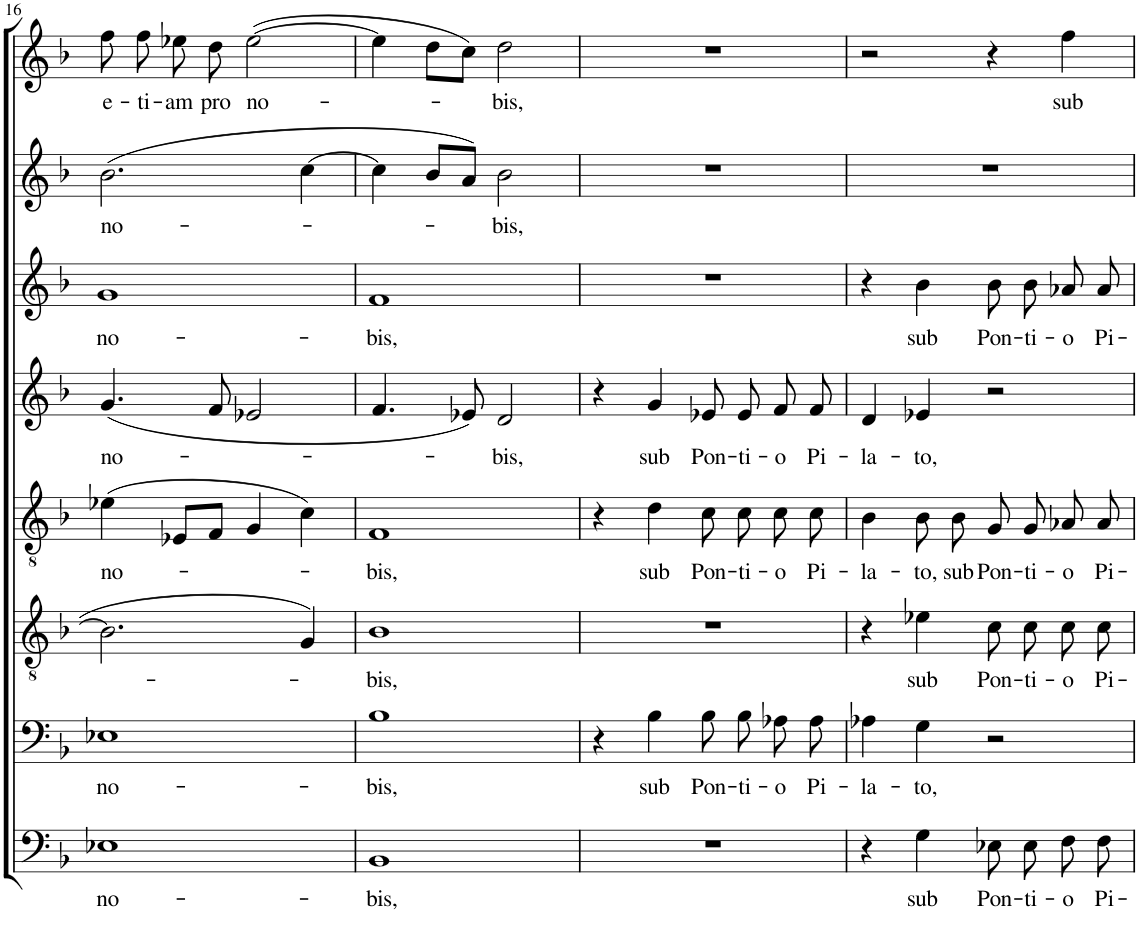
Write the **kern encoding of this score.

**kern	**text	**kern	**text	**kern	**text	**kern	**text	**kern	**text	**kern	**text	**kern	**text	**kern	**text
*part8	*part8	*part7	*part7	*part6	*part6	*part5	*part5	*part4	*part4	*part3	*part3	*part2	*part2	*part1	*part1
*staff8	*staff8	*staff7	*staff7	*staff6	*staff6	*staff5	*staff5	*staff4	*staff4	*staff3	*staff3	*staff2	*staff2	*staff1	*staff1
*I"Bassi II	*	*I"Bassi I	*	*I"Tenori II	*	*I"Tenori I	*	*I"Contralti II	*	*I"Contralti I	*	*I"Soprani II	*	*I"Soprani I	*
!!LO:PB:g=z
*clefF4	*	*clefF4	*	*clefGv2	*	*clefGv2	*	*clefG2	*	*clefG2	*	*clefG2	*	*clefG2	*
*k[b-]	*	*k[b-]	*	*k[b-]	*	*k[b-]	*	*k[b-]	*	*k[b-]	*	*k[b-]	*	*k[b-]	*
*F:	*	*F:	*	*F:	*	*F:	*	*F:	*	*F:	*	*F:	*	*F:	*
*M2/2	*	*M2/2	*	*M2/2	*	*M2/2	*	*M2/2	*	*M2/2	*	*M2/2	*	*M2/2	*
*met(c|)	*	*met(c|)	*	*met(c|)	*	*met(c|)	*	*met(c|)	*	*met(c|)	*	*met(c|)	*	*met(c|)	*
=16	=16	=16	=16	=16	=16	=16	=16	=16	=16	=16	=16	=16	=16	=16	=16
!	!LO:LY:b	!	!LO:LY:b	!	!	!	!LO:LY:b	!	!LO:LY:b	!	!LO:LY:b	!	!LO:LY:b	!	!LO:LY:b
1E-X	no-	1E-X	no-	2.B-\]	.	(4e-X\	no-	(4.g/	no-	1g	no-	(2.b-\	no-	8ff\	e-
!	!	!	!	!	!	!	!	!	!	!	!	!	!	!	!LO:LY:b
.	.	.	.	.	.	.	.	.	.	.	.	.	.	8ff\	-ti-
!	!	!	!	!	!	!	!	!	!	!	!	!	!	!	!LO:LY:b
.	.	.	.	.	.	8E-X/L	.	.	.	.	.	.	.	8ee-X\	-am
!	!	!	!	!	!	!	!	!	!	!	!	!	!	!	!LO:LY:b
.	.	.	.	.	.	8F/J	.	8f/	.	.	.	.	.	8dd\	pro
!	!	!	!	!	!	!	!	!	!	!	!	!	!	!	!LO:LY:b
.	.	.	.	.	.	4G/	.	2e-X/	.	.	.	.	.	([2ee-\	no-
.	.	.	.	4G/	.	4c\)	.	.	.	.	.	[4cc\	.	.	.
=17	=17	=17	=17	=17	=17	=17	=17	=17	=17	=17	=17	=17	=17	=17	=17
!	!LO:LY:b	!	!LO:LY:b	!	!LO:LY:b	!	!LO:LY:b	!	!	!	!LO:LY:b	!	!	!	!
1BB-	-bis,	1B-	-bis,	1B-	-bis,	1F	-bis,	4.f/	.	1f	-bis,	4cc\]	.	4ee-\]	.
.	.	.	.	.	.	.	.	.	.	.	.	8b-/L	.	8dd\L	.
.	.	.	.	.	.	.	.	8e-X/)	.	.	.	8a/J)	.	8cc\J)	.
!	!	!	!	!	!	!	!	!	!LO:LY:b	!	!	!	!LO:LY:b	!	!LO:LY:b
.	.	.	.	.	.	.	.	2d/	-bis,	.	.	2b-\	-bis,	2dd\	-bis,
=18	=18	=18	=18	=18	=18	=18	=18	=18	=18	=18	=18	=18	=18	=18	=18
1r	.	4r	.	1r	.	4r	.	4r	.	1r	.	1r	.	1r	.
!	!	!	!LO:LY:b	!	!	!	!LO:LY:b	!	!LO:LY:b	!	!	!	!	!	!
.	.	4B-\	sub	.	.	4d\	sub	4g/	sub	.	.	.	.	.	.
!	!	!	!LO:LY:b	!	!	!	!LO:LY:b	!	!LO:LY:b	!	!	!	!	!	!
.	.	8B-\L	Pon-	.	.	8c\	Pon-	8e-X/L	Pon-	.	.	.	.	.	.
!	!	!	!LO:LY:b	!	!	!	!LO:LY:b	!	!LO:LY:b	!	!	!	!	!	!
.	.	8B-\	-ti-	.	.	8c\	-ti-	8e-/	-ti-	.	.	.	.	.	.
!	!	!	!LO:LY:b	!	!	!	!LO:LY:b	!	!LO:LY:b	!	!	!	!	!	!
.	.	8A-X\	-o	.	.	8c\	-o	8f/	-o	.	.	.	.	.	.
!	!	!	!LO:LY:b	!	!	!	!LO:LY:b	!	!LO:LY:b	!	!	!	!	!	!
.	.	8A-\J	Pi-	.	.	8c\	Pi-	8f/J	Pi-	.	.	.	.	.	.
=19	=19	=19	=19	=19	=19	=19	=19	=19	=19	=19	=19	=19	=19	=19	=19
!	!	!	!LO:LY:b	!	!	!	!LO:LY:b	!	!LO:LY:b	!	!	!	!	!	!
4r	.	4A-X\	-la-	4r	.	4B-\	-la-	4d/	-la-	4r	.	1r	.	2r	.
!	!LO:LY:b	!	!LO:LY:b	!	!LO:LY:b	!	!LO:LY:b	!	!LO:LY:b	!	!LO:LY:b	!	!	!	!
4G\	sub	4G\	-to,	4e-X\	sub	8B-\	-to,	4e-X/	-to,	4b-\	sub	.	.	.	.
!	!	!	!	!	!	!	!LO:LY:b	!	!	!	!	!	!	!	!
.	.	.	.	.	.	8B-\	sub	.	.	.	.	.	.	.	.
!	!LO:LY:b	!	!	!	!LO:LY:b	!	!LO:LY:b	!	!	!	!LO:LY:b	!	!	!	!
8E-X\L	Pon-	2r	.	8c\L	Pon-	8G/	Pon-	2r	.	8b-/L	Pon-	.	.	4r	.
!	!LO:LY:b	!	!	!	!LO:LY:b	!	!LO:LY:b	!	!	!	!LO:LY:b	!	!	!	!
8E-\	-ti-	.	.	8c\	-ti-	8G/	-ti-	.	.	8b-/	-ti-	.	.	.	.
!	!LO:LY:b	!	!	!	!LO:LY:b	!	!LO:LY:b	!	!	!	!LO:LY:b	!	!	!	!LO:LY:b
8F\	-o	.	.	8c\	-o	8A-X/	-o	.	.	8a-X/	-o	.	.	4ff\	sub
!	!LO:LY:b	!	!	!	!LO:LY:b	!	!LO:LY:b	!	!	!	!LO:LY:b	!	!	!	!
8F\J	Pi-	.	.	8c\J	Pi-	8A-/	Pi-	.	.	8a-/J	Pi-	.	.	.	.
=	=	=	=	=	=	=	=	=	=	=	=	=	=	=	=
*-	*-	*-	*-	*-	*-	*-	*-	*-	*-	*-	*-	*-	*-	*-	*-
